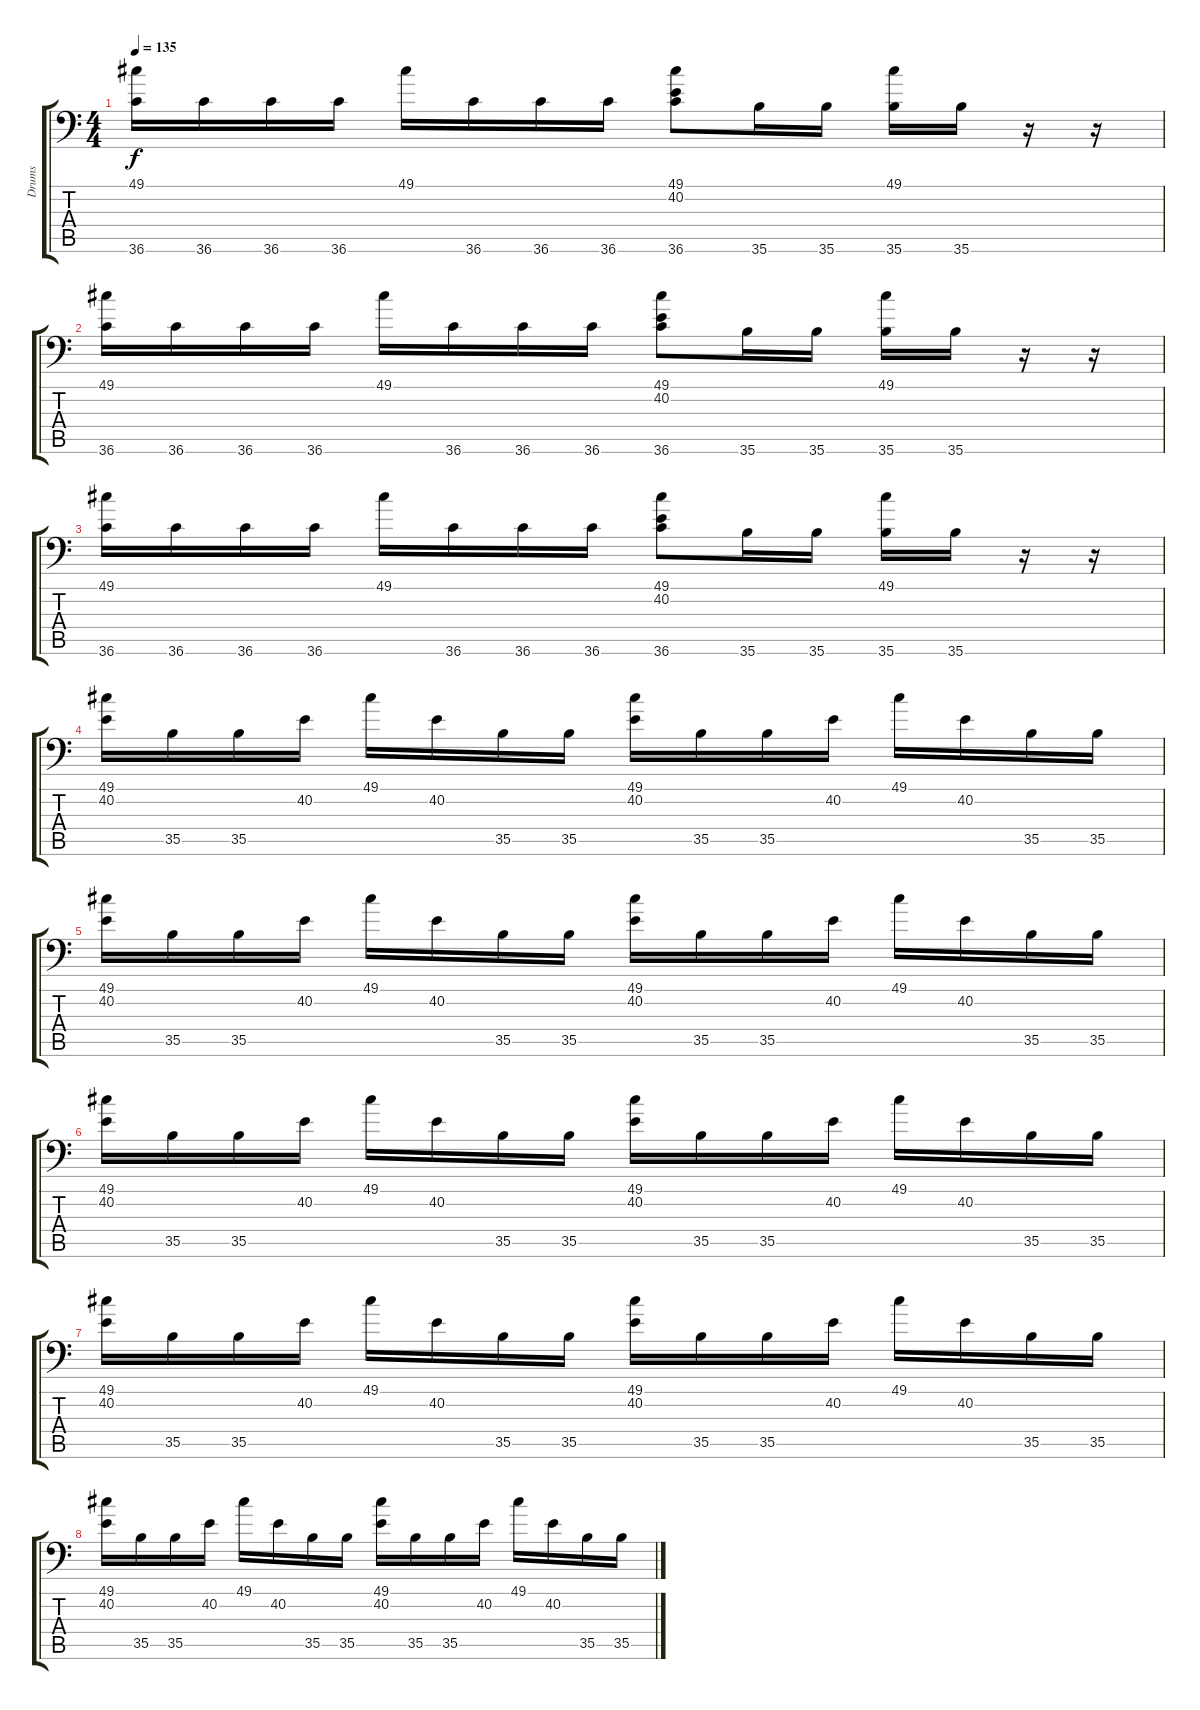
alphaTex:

\track ("Drums" "Drums") {instrument acousticgrandpiano}
\staff {score tabs}
\tuning (C-1 C-1 C-1 C-1 C-1 C-1) {hide}
\ts (4 4)
\tempo 135
\clef f4
\ks c
(49.1 36.6).16{dy f} 36.6.16 36.6.16 36.6.16 49.1.16 36.6.16 36.6.16 36.6.16 (49.1 40.2 36.6).8 35.6.16 35.6.16 (49.1 35.6).16 35.6.16 r.16 r.16 |
(49.1 36.6).16 36.6.16 36.6.16 36.6.16 49.1.16 36.6.16 36.6.16 36.6.16 (49.1 40.2 36.6).8 35.6.16 35.6.16 (49.1 35.6).16 35.6.16 r.16 r.16 |
(49.1 36.6).16 36.6.16 36.6.16 36.6.16 49.1.16 36.6.16 36.6.16 36.6.16 (49.1 40.2 36.6).8 35.6.16 35.6.16 (49.1 35.6).16 35.6.16 r.16 r.16 |
(49.1 40.2).16 35.5.16 35.5.16 40.2.16 49.1.16 40.2.16 35.5.16 35.5.16 (49.1 40.2).16 35.5.16 35.5.16 40.2.16 49.1.16 40.2.16 35.5.16 35.5.16 |
(49.1 40.2).16 35.5.16 35.5.16 40.2.16 49.1.16 40.2.16 35.5.16 35.5.16 (49.1 40.2).16 35.5.16 35.5.16 40.2.16 49.1.16 40.2.16 35.5.16 35.5.16 |
(49.1 40.2).16 35.5.16 35.5.16 40.2.16 49.1.16 40.2.16 35.5.16 35.5.16 (49.1 40.2).16 35.5.16 35.5.16 40.2.16 49.1.16 40.2.16 35.5.16 35.5.16 |
(49.1 40.2).16 35.5.16 35.5.16 40.2.16 49.1.16 40.2.16 35.5.16 35.5.16 (49.1 40.2).16 35.5.16 35.5.16 40.2.16 49.1.16 40.2.16 35.5.16 35.5.16 |
(49.1 40.2).16 35.5.16 35.5.16 40.2.16 49.1.16 40.2.16 35.5.16 35.5.16 (49.1 40.2).16 35.5.16 35.5.16 40.2.16 49.1.16 40.2.16 35.5.16 35.5.16
